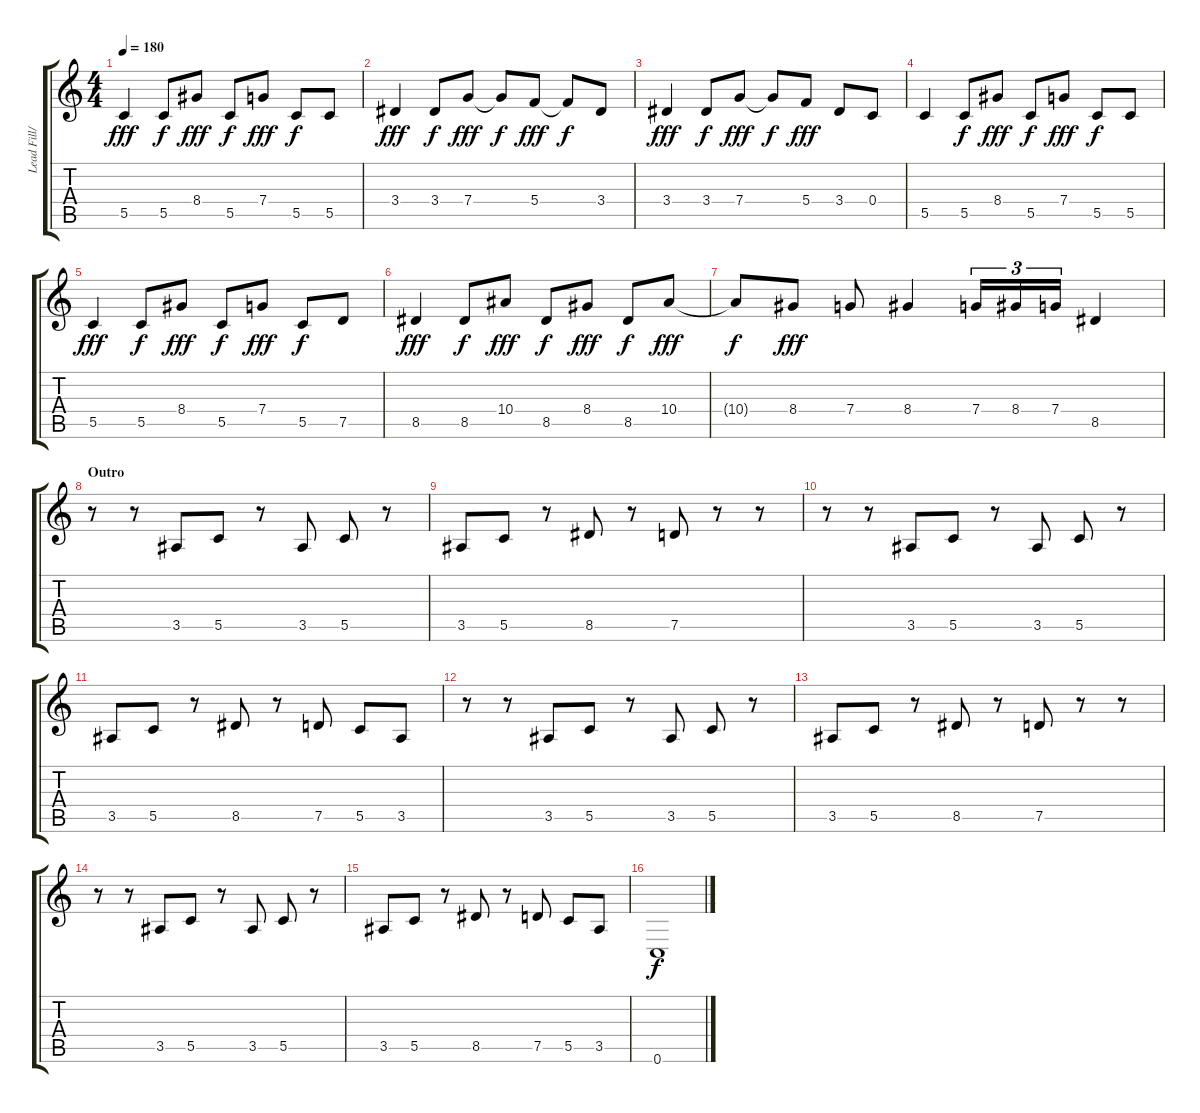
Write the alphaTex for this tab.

\track ("Lead Fill/Delay" "Lead Fill/") {instrument overdrivenguitar}
\staff {score tabs}
\tuning (D4 A3 F3 C3 G2 C2) {hide}
\ts (4 4)
\tempo 180
\clef g2
\ks c
5.5.4{dy fff} 5.5.8{dy f} 8.4.8{dy fff} 5.5.8{dy f} 7.4.8{dy fff} 5.5.8{dy f} 5.5.8 |
3.4.4{dy fff} 3.4.8{dy f} 7.4.8{dy fff} 7.4{t}.8{dy f} 5.4.8{dy fff} 5.4{t}.8{dy f} 3.4.8 |
3.4.4{dy fff} 3.4.8{dy f} 7.4.8{dy fff} 7.4{t}.8{dy f} 5.4.8{dy fff} 3.4.8 0.4.8 |
5.5.4 5.5.8{dy f} 8.4.8{dy fff} 5.5.8{dy f} 7.4.8{dy fff} 5.5.8{dy f} 5.5.8 |
5.5.4{dy fff} 5.5.8{dy f} 8.4.8{dy fff} 5.5.8{dy f} 7.4.8{dy fff} 5.5.8{dy f} 7.5.8 |
8.5.4{dy fff} 8.5.8{dy f} 10.4.8{dy fff} 8.5.8{dy f} 8.4.8{dy fff} 8.5.8{dy f} 10.4.8{dy fff} |
10.4{t}.8{dy f} 8.4.8{dy fff} 7.4.8 8.4.4 7.4.16{tu (3 2)} 8.4.16{tu (3 2)} 7.4.16{tu (3 2)} 8.5.4 |
\section ("" "Outro")
r.8{volume 14} r.8 3.5.8 5.5.8 r.8 3.5.8 5.5.8 r.8 |
3.5.8 5.5.8 r.8 8.5.8 r.8 7.5.8 r.8 r.8 |
r.8 r.8 3.5.8 5.5.8 r.8 3.5.8 5.5.8 r.8 |
3.5.8 5.5.8 r.8 8.5.8 r.8 7.5.8 5.5.8 3.5.8 |
r.8 r.8 3.5.8 5.5.8 r.8 3.5.8 5.5.8 r.8 |
3.5.8 5.5.8 r.8 8.5.8 r.8 7.5.8 r.8 r.8 |
r.8 r.8 3.5.8 5.5.8 r.8 3.5.8 5.5.8 r.8 |
3.5.8 5.5.8 r.8 8.5.8 r.8 7.5.8 5.5.8 3.5.8 |
0.6.1{dy f}
